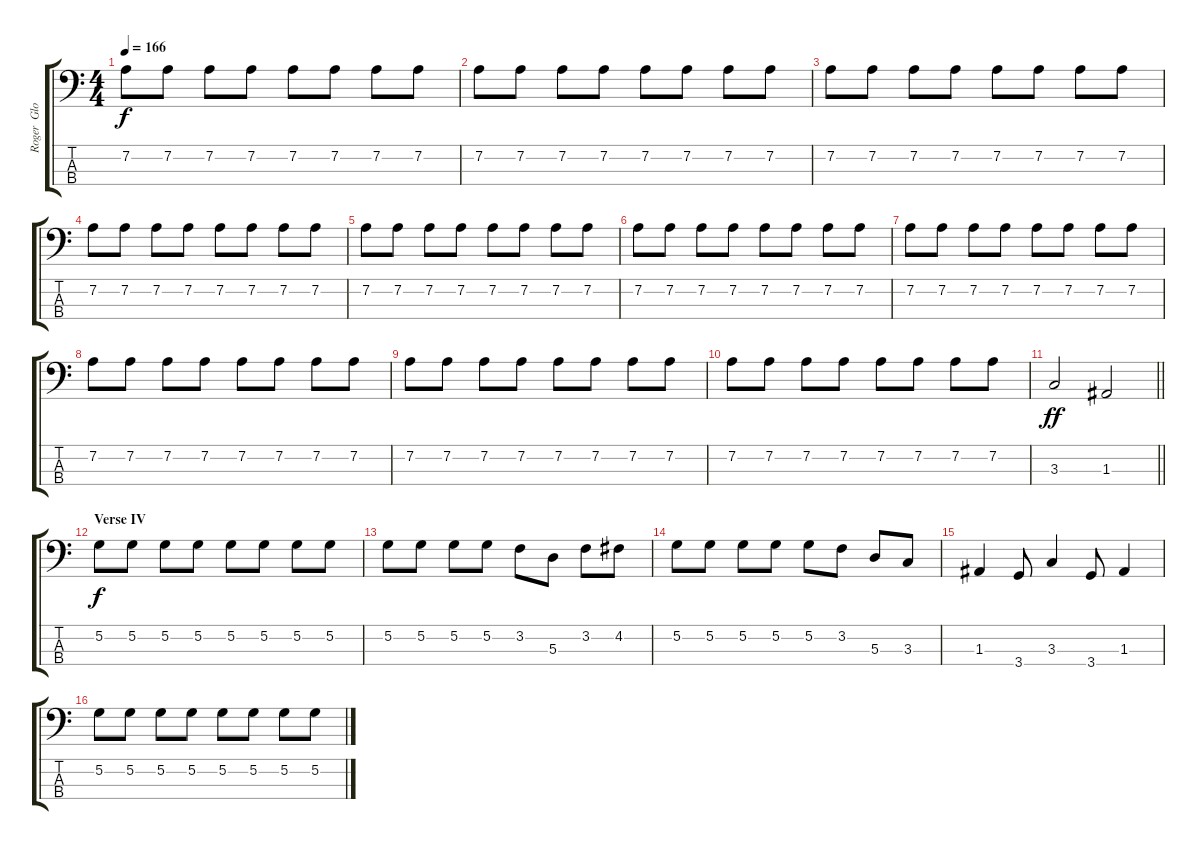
\track ("Roger  Glover" "Roger  Glo") {instrument electricbassfinger}
\staff {score tabs}
\tuning (G2 D2 A1 E1) {hide}
\ts (4 4)
\tempo 166
\clef f4
\ks c
7.2.8{dy f} 7.2.8 7.2.8 7.2.8 7.2.8 7.2.8 7.2.8 7.2.8 |
7.2.8 7.2.8 7.2.8 7.2.8 7.2.8 7.2.8 7.2.8 7.2.8 |
7.2.8 7.2.8 7.2.8 7.2.8 7.2.8 7.2.8 7.2.8 7.2.8 |
7.2.8 7.2.8 7.2.8 7.2.8 7.2.8 7.2.8 7.2.8 7.2.8 |
7.2.8 7.2.8 7.2.8 7.2.8 7.2.8 7.2.8 7.2.8 7.2.8 |
7.2.8 7.2.8 7.2.8 7.2.8 7.2.8 7.2.8 7.2.8 7.2.8 |
7.2.8 7.2.8 7.2.8 7.2.8 7.2.8 7.2.8 7.2.8 7.2.8 |
7.2.8 7.2.8 7.2.8 7.2.8 7.2.8 7.2.8 7.2.8 7.2.8 |
7.2.8 7.2.8 7.2.8 7.2.8 7.2.8 7.2.8 7.2.8 7.2.8 |
7.2.8 7.2.8 7.2.8 7.2.8 7.2.8 7.2.8 7.2.8 7.2.8 |
\barLineRight lightlight
3.3.2{dy ff} 1.3.2 |
\section ("" "Verse IV")
5.2.8{dy f} 5.2.8 5.2.8 5.2.8 5.2.8 5.2.8 5.2.8 5.2.8 |
5.2.8 5.2.8 5.2.8 5.2.8 3.2.8 5.3.8 3.2.8 4.2.8 |
5.2.8 5.2.8 5.2.8 5.2.8 5.2.8 3.2.8 5.3.8 3.3.8 |
1.3.4 3.4.8 3.3.4 3.4.8 1.3.4 |
5.2.8 5.2.8 5.2.8 5.2.8 5.2.8 5.2.8 5.2.8 5.2.8
